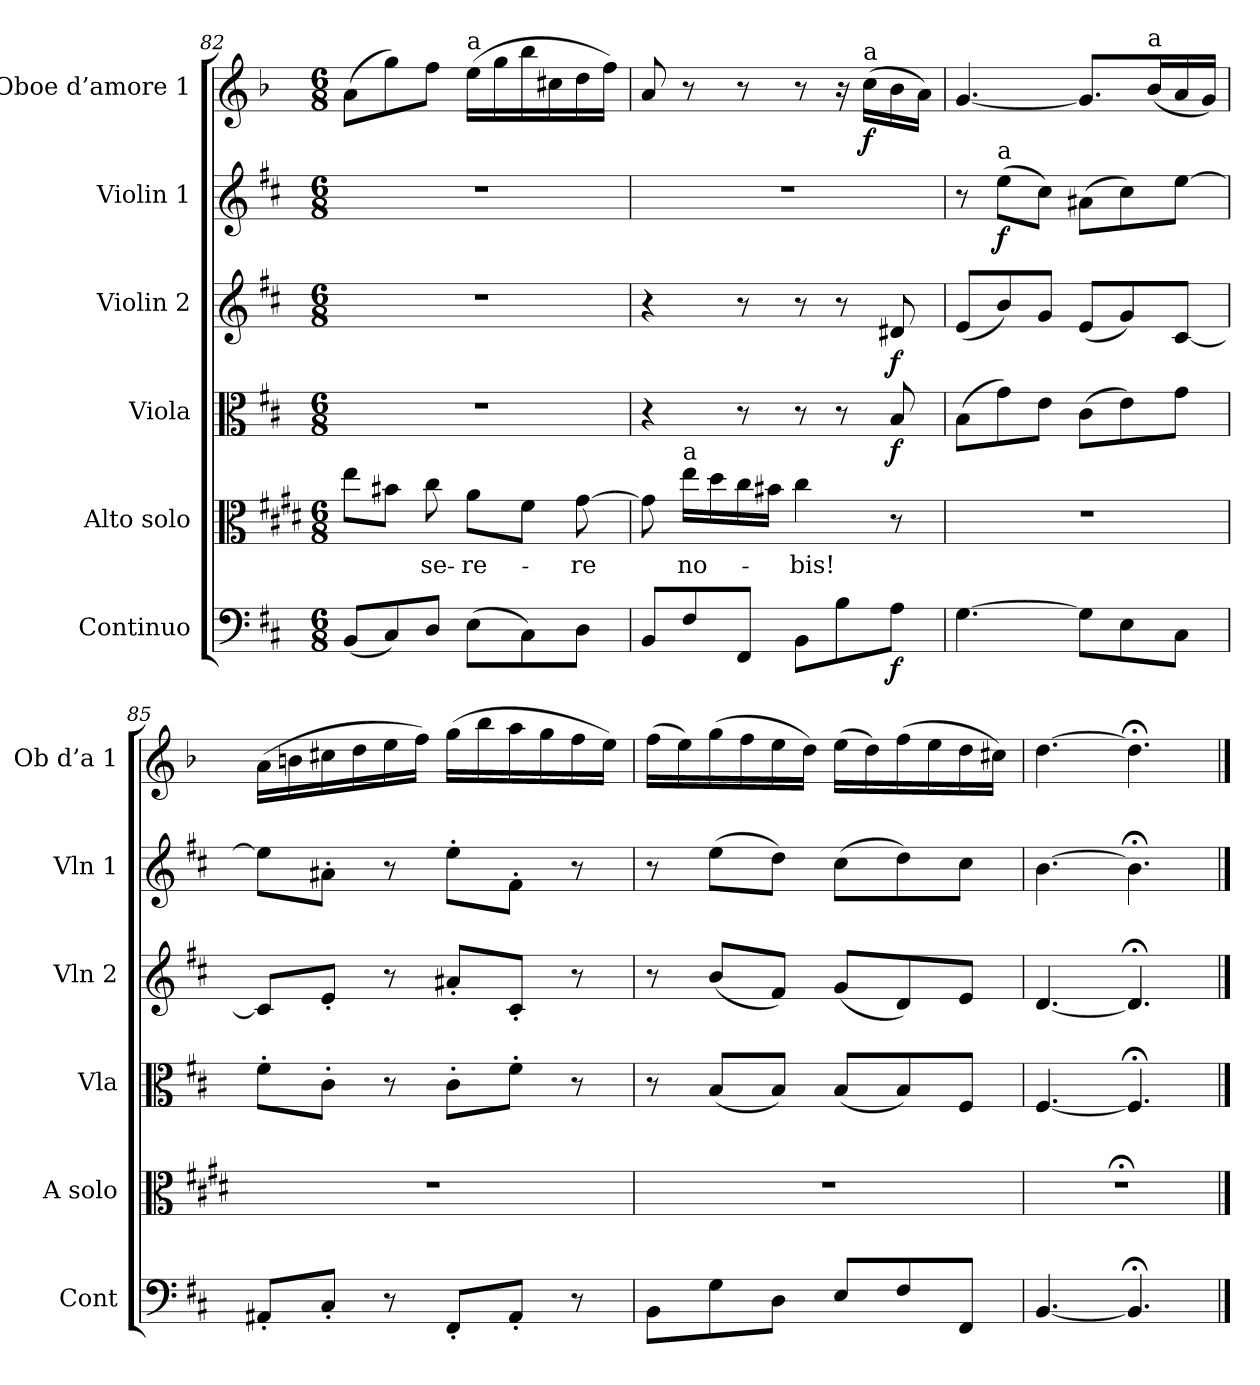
**kern	**dynam	**kern	**text	**kern	**dynam	**kern	**dynam	**kern	**dynam	**kern	**dynam
*part6	*part6	*part5	*part5	*part4	*part4	*part3	*part3	*part2	*part2	*part1	*part1
*staff6	*staff6	*staff5	*staff5	*staff4	*staff4	*staff3	*staff3	*staff2	*staff2	*staff1	*staff1
*I"Continuo	*	*I"Alto solo	*	*I"Viola	*	*I"Violin 2	*	*I"Violin 1	*	*I"Oboe d’amore 1	*
*I'Cont	*	*I'A solo	*	*I'Vla	*	*I'Vln 2	*	*I'Vln 1	*	*I'Ob d’a 1	*
*clefF4	*	*clefC3	*	*clefC3	*	*clefG2	*	*clefG2	*	*clefG2	*
*	*	*ITrd1c2	*	*	*	*	*	*	*	*ITrd2c3	*
*k[f#c#]	*	*k[f#c#]	*	*k[f#c#]	*	*k[f#c#]	*	*k[f#c#]	*	*k[f#c#]	*
*M6/8	*	*M6/8	*	*M6/8	*	*M6/8	*	*M6/8	*	*M6/8	*
=82	=82	=82	=82	=82	=82	=82	=82	=82	=82	=82	=82
(8BB/L	.	8dd\L	.	2.r	.	2.r	.	2.r	.	(8f#\L	.
8C#/)	.	8a#X\J	.	.	.	.	.	.	.	8ee\)	.
!	!	!	!LO:LY:b	!	!	!	!	!	!	!	!
8D/J	.	8b\	-se-	.	.	.	.	.	.	8dd\J	.
!	!	!	!	!	!	!	!	!	!	!LO:TX:a:t=a	!
!	!	!	!LO:LY:b	!	!	!	!	!	!	!	!
(8E\L	.	8g\L	-re-	.	.	.	.	.	.	(16cc#\LL	.
.	.	.	.	.	.	.	.	.	.	16ee\	.
8C#\)	.	8e\J	.	.	.	.	.	.	.	16gg\	.
.	.	.	.	.	.	.	.	.	.	16a#X\	.
!	!	!	!LO:LY:b	!	!	!	!	!	!	!	!
8D\J	.	[8f#\	-re	.	.	.	.	.	.	16b\	.
.	.	.	.	.	.	.	.	.	.	16dd\JJ)	.
=83	=83	=83	=83	=83	=83	=83	=83	=83	=83	=83	=83
8BB/L	.	8f#\]	.	4r	.	4r	.	2.r	.	8f#/	.
!	!	!LO:TX:a:t=a	!	!	!	!	!	!	!	!	!
!	!	!	!LO:LY:b	!	!	!	!	!	!	!	!
8F#/	.	16dd\LL	no-	.	.	.	.	.	.	8r	.
.	.	16cc#\	.	.	.	.	.	.	.	.	.
8FF#/J	.	16b\	.	8r	.	8r	.	.	.	8r	.
.	.	16a#X\JJ	.	.	.	.	.	.	.	.	.
!	!	!	!LO:LY:b	!	!	!	!	!	!	!	!
8BB\L	.	4b\	-bis!	8r	.	8r	.	.	.	8r	.
8B\	.	.	.	8r	.	8r	.	.	.	16r	.
!	!	!	!	!	!	!	!	!	!	!LO:TX:a:t=a	!
!	!	!	!	!	!	!	!	!	!	!	!LO:DY:b
.	.	.	.	.	.	.	.	.	.	(16a\LL	f
!	!LO:DY:b	!	!	!	!LO:DY:b	!	!LO:DY:b	!	!	!	!
8A\J	f	8r	.	8B/	f	8d#X/	f	.	.	16g\	.
.	.	.	.	.	.	.	.	.	.	16f#\JJ)	.
!!LO:LB:g=z
=84	=84	=84	=84	=84	=84	=84	=84	=84	=84	=84	=84
[4.G\	.	2.r	.	(8B\L	.	(8e/L	.	8r	.	[4.e/	.
!	!	!	!	!	!	!	!	!LO:TX:a:t=a	!	!	!
!	!	!	!	!	!	!	!	!	!LO:DY:b	!	!
.	.	.	.	8g\)	.	8b/)	.	(8ee\L	f	.	.
.	.	.	.	8e\J	.	8g/J	.	8cc#\J)	.	.	.
8G\L]	.	.	.	(8c#\L	.	(8e/L	.	(8a#X\L	.	8.e/L]	.
8E\	.	.	.	8e\)	.	8g/)	.	8cc#\)	.	.	.
!	!	!	!	!	!	!	!	!	!	!LO:TX:a:t=a	!
.	.	.	.	.	.	.	.	.	.	(16g/L	.
8C#\J	.	.	.	8g\J	.	[8c#/J	.	[8ee\J	.	16f#/	.
.	.	.	.	.	.	.	.	.	.	16e/JJ)	.
=85	=85	=85	=85	=85	=85	=85	=85	=85	=85	=85	=85
8AA#X'/L	.	2.r	.	8f#'\L	.	8c#/L]	.	8ee\L]	.	(16f#\LL	.
.	.	.	.	.	.	.	.	.	.	16g#X\	.
8C#'/J	.	.	.	8c#'\J	.	8e'/J	.	8a#X'\J	.	16a#X\	.
.	.	.	.	.	.	.	.	.	.	16b\	.
8r	.	.	.	8r	.	8r	.	8r	.	16cc#\	.
.	.	.	.	.	.	.	.	.	.	16dd\JJ)	.
8FF#'/L	.	.	.	8c#'\L	.	8a#X'/L	.	8ee'\L	.	(16ee\LL	.
.	.	.	.	.	.	.	.	.	.	16gg\	.
8AA#'/J	.	.	.	8f#'\J	.	8c#'/J	.	8f#'\J	.	16ff#\	.
.	.	.	.	.	.	.	.	.	.	16ee\	.
8r	.	.	.	8r	.	8r	.	8r	.	16dd\	.
.	.	.	.	.	.	.	.	.	.	16cc#\JJ)	.
=86	=86	=86	=86	=86	=86	=86	=86	=86	=86	=86	=86
8BB\L	.	2.r	.	8r	.	8r	.	8r	.	(16dd\LL	.
.	.	.	.	.	.	.	.	.	.	16cc#\)	.
8G\	.	.	.	(8B/L	.	(8b/L	.	(8ee\L	.	(16ee\	.
.	.	.	.	.	.	.	.	.	.	16dd\	.
8D\J	.	.	.	8B/J)	.	8f#/J)	.	8dd\J)	.	16cc#\	.
.	.	.	.	.	.	.	.	.	.	16b\JJ)	.
8E/L	.	.	.	(8B/L	.	(8g/L	.	(8cc#\L	.	(16cc#\LL	.
.	.	.	.	.	.	.	.	.	.	16b\)	.
8F#/	.	.	.	8B/)	.	8d/)	.	8dd\)	.	(16dd\	.
.	.	.	.	.	.	.	.	.	.	16cc#\	.
8FF#/J	.	.	.	8F#/J	.	8e/J	.	8cc#\J	.	16b\	.
.	.	.	.	.	.	.	.	.	.	16a#X\JJ)	.
=87	=87	=87	=87	=87	=87	=87	=87	=87	=87	=87	=87
[4.BB/	.	2.r;<	.	[4.F#/	.	[4.d/	.	[4.b\	.	[4.b\	.
4.BB;</]	.	.	.	4.F#;</]	.	4.d;</]	.	4.b;<\]	.	4.b;<\]	.
==	==	==	==	==	==	==	==	==	==	==	==
*-	*-	*-	*-	*-	*-	*-	*-	*-	*-	*-	*-
